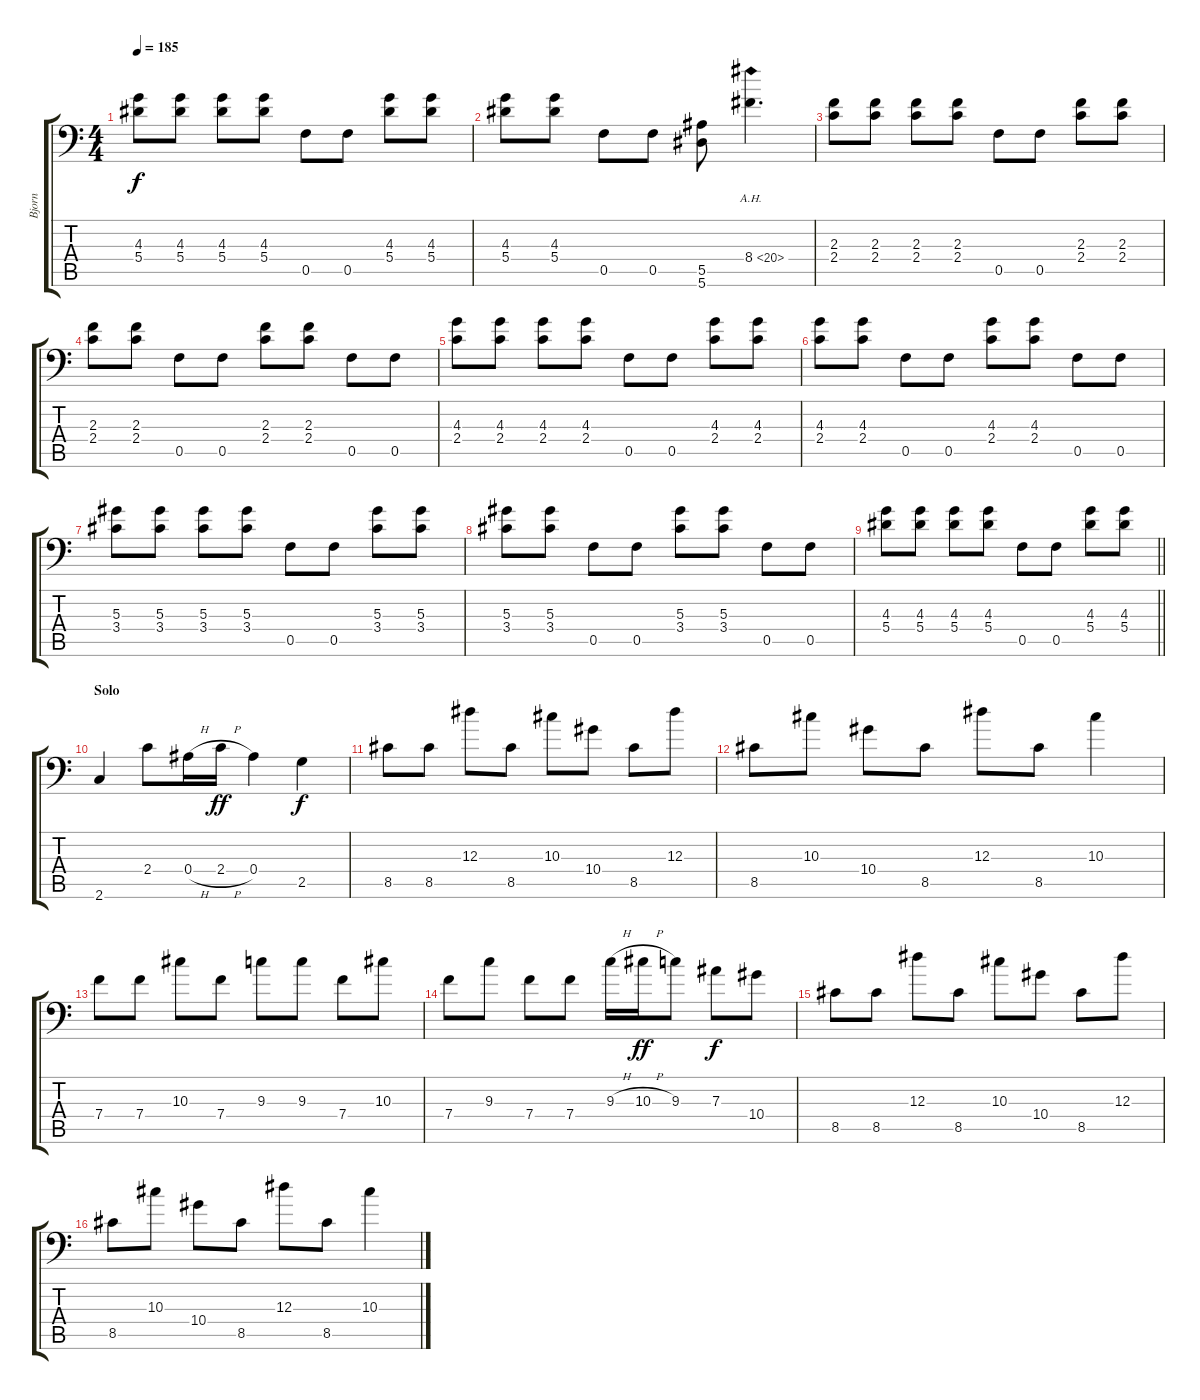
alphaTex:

\track ("Bjorn" "Bjorn") {instrument distortionguitar}
\staff {score tabs}
\tuning (C4 G3 Eb3 Bb2 F2 Bb1) {hide}
\ts (4 4)
\tempo 185
\clef f4
\ks c
(4.3 5.4).8{dy f} (4.3 5.4).8 (4.3 5.4).8 (4.3 5.4).8 0.5.8 0.5.8 (4.3 5.4).8 (4.3 5.4).8 |
(4.3 5.4).8 (4.3 5.4).8 0.5.8 0.5.8 (5.5 5.6).8 8.4{ah 12}.4{d} |
(2.3 2.4).8{instrument distortionguitar} (2.3 2.4).8 (2.3 2.4).8 (2.3 2.4).8 0.5.8 0.5.8 (2.3 2.4).8 (2.3 2.4).8 |
(2.3 2.4).8 (2.3 2.4).8 0.5.8 0.5.8 (2.3 2.4).8 (2.3 2.4).8 0.5.8 0.5.8 |
(4.3 2.4).8 (4.3 2.4).8 (4.3 2.4).8 (4.3 2.4).8 0.5.8 0.5.8 (4.3 2.4).8 (4.3 2.4).8 |
(4.3 2.4).8 (4.3 2.4).8 0.5.8 0.5.8 (4.3 2.4).8 (4.3 2.4).8 0.5.8 0.5.8 |
(5.3 3.4).8 (5.3 3.4).8 (5.3 3.4).8 (5.3 3.4).8 0.5.8 0.5.8 (5.3 3.4).8 (5.3 3.4).8 |
(5.3 3.4).8 (5.3 3.4).8 0.5.8 0.5.8 (5.3 3.4).8 (5.3 3.4).8 0.5.8 0.5.8 |
\barLineRight lightlight
(4.3 5.4).8 (4.3 5.4).8 (4.3 5.4).8 (4.3 5.4).8 0.5.8 0.5.8 (4.3 5.4).8 (4.3 5.4).8 |
\section ("" "Solo")
2.6.4 2.4.8 0.4{h}.16 2.4{h}.16{dy ff} 0.4.4 2.5.4{dy f} |
8.5.8 8.5.8 12.3.8 8.5.8 10.3.8 10.4.8 8.5.8 12.3.8 |
8.5.8 10.3.8 10.4.8 8.5.8 12.3.8 8.5.8 10.3.4 |
7.4.8 7.4.8 10.3.8 7.4.8 9.3.8 9.3.8 7.4.8 10.3.8 |
7.4.8 9.3.8 7.4.8 7.4.8 9.3{h}.16 10.3{h}.16{dy ff} 9.3.8 7.3.8{dy f} 10.4.8 |
8.5.8 8.5.8 12.3.8 8.5.8 10.3.8 10.4.8 8.5.8 12.3.8 |
8.5.8 10.3.8 10.4.8 8.5.8 12.3.8 8.5.8 10.3.4
